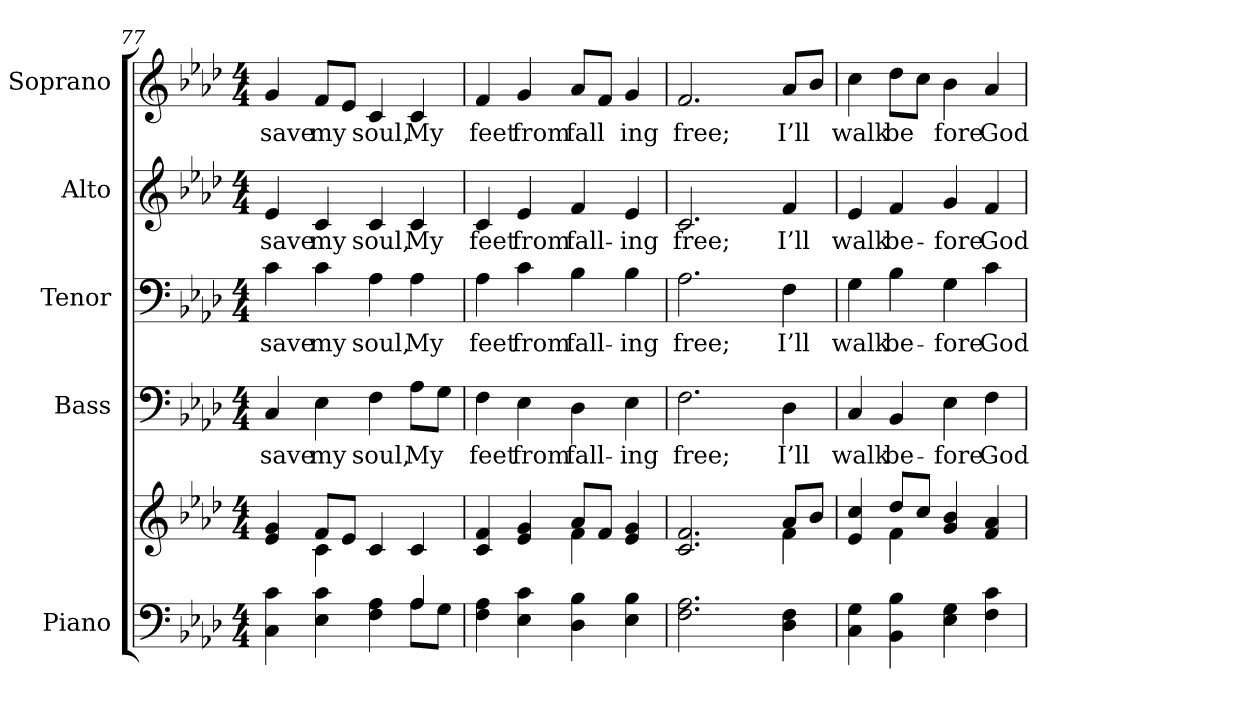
**kern	**kern	**kern	**text	**kern	**text	**kern	**text	**kern	**text
*part5	*part5	*part4	*part4	*part3	*part3	*part2	*part2	*part1	*part1
*staff6	*staff5	*staff4	*staff4	*staff3	*staff3	*staff2	*staff2	*staff1	*staff1
*I"Piano	*	*I"Bass	*	*I"Tenor	*	*I"Alto	*	*I"Soprano	*
*I'Pno.	*	*I'B.	*	*I'T.	*	*I'A.	*	*I'S.	*
!!LO:PB:g=z
*clefF4	*clefG2	*clefF4	*	*clefF4	*	*clefG2	*	*clefG2	*
*k[b-e-a-d-]	*k[b-e-a-d-]	*k[b-e-a-d-]	*	*k[b-e-a-d-]	*	*k[b-e-a-d-]	*	*k[b-e-a-d-]	*
*A-:	*A-:	*A-:	*	*A-:	*	*A-:	*	*A-:	*
*M4/4	*M4/4	*M4/4	*	*M4/4	*	*M4/4	*	*M4/4	*
=77	=77	=77	=77	=77	=77	=77	=77	=77	=77
*^	*^	*	*	*	*	*	*	*	*
!	!	!	!	!	!LO:LY:b:color=#000000	!	!	!	!	!	!
!	!	!	!	!	!	!	!LO:LY:b:color=#000000	!	!	!	!
!	!	!	!	!	!	!	!	!	!LO:LY:b:color=#000000	!	!
!	!	!	!	!	!	!	!	!	!	!	!LO:LY:b:color=#000000
4Ci\ 4ci	2ryy	4e-i/ 4gi	4ryy	4Ci/	save	4ci\	save	4e-i/	save	4gi/	save
!	!	!	!	!	!LO:LY:b:color=#000000	!	!	!	!	!	!
!	!	!	!	!	!	!	!LO:LY:b:color=#000000	!	!	!	!
!	!	!	!	!	!	!	!	!	!LO:LY:b:color=#000000	!	!
!	!	!	!	!	!	!	!	!	!	!	!LO:LY:b:color=#000000
4E-i\ 4ci	.	8fi/L	4ci\	4E-i\	my	4ci\	my	4ci/	my	8fi/L	my
.	.	8e-i/J	.	.	.	.	.	.	.	8e-i/J	.
!	!	!	!	!	!LO:LY:b:color=#000000	!	!	!	!	!	!
!	!	!	!	!	!	!	!LO:LY:b:color=#000000	!	!	!	!
!	!	!	!	!	!	!	!	!	!LO:LY:b:color=#000000	!	!
!	!	!	!	!	!	!	!	!	!	!	!LO:LY:b:color=#000000
4Fi\ 4A-i	4ryy	4ci/	2ryy	4Fi\	soul,	4A-i\	soul,	4ci/	soul,	4ci/	soul,
!	!	!	!	!	!LO:LY:b:color=#000000	!	!	!	!	!	!
!	!	!	!	!	!	!	!LO:LY:b:color=#000000	!	!	!	!
!	!	!	!	!	!	!	!	!	!LO:LY:b:color=#000000	!	!
!	!	!	!	!	!	!	!	!	!	!	!LO:LY:b:color=#000000
4A-i/	8A-i\L	4ci/	.	8A-i\L	My	4A-i\	My	4ci/	My	4ci/	My
.	8Gi\J	.	.	8Gi\J	.	.	.	.	.	.	.
*v	*v	*	*	*	*	*	*	*	*	*	*
=78	=78	=78	=78	=78	=78	=78	=78	=78	=78	=78
*^	*	*	*	*	*	*	*	*	*	*
!	!	!	!	!	!LO:LY:b:color=#000000	!	!	!	!	!	!
*v	*v	*	*	*	*	*	*	*	*	*	*
*^	*	*	*	*	*	*	*	*	*	*
!	!	!	!	!	!	!	!LO:LY:b:color=#000000	!	!	!	!
*v	*v	*	*	*	*	*	*	*	*	*	*
*^	*	*	*	*	*	*	*	*	*	*
!	!	!	!	!	!	!	!	!	!LO:LY:b:color=#000000	!	!
*v	*v	*	*	*	*	*	*	*	*	*	*
*^	*	*	*	*	*	*	*	*	*	*
!	!	!	!	!	!	!	!	!	!	!	!LO:LY:b:color=#000000
*v	*v	*	*	*	*	*	*	*	*	*	*
4Fi\ 4A-i	4ci/ 4fi	2ryy	4Fi\	feet	4A-i\	feet	4ci/	feet	4fi/	feet
!	!	!	!	!LO:LY:b:color=#000000	!	!	!	!	!	!
!	!	!	!	!	!	!LO:LY:b:color=#000000	!	!	!	!
!	!	!	!	!	!	!	!	!LO:LY:b:color=#000000	!	!
!	!	!	!	!	!	!	!	!	!	!LO:LY:b:color=#000000
4E-i\ 4ci	4e-i/ 4gi	.	4E-i\	from	4ci\	from	4e-i/	from	4gi/	from
!	!	!	!	!LO:LY:b:color=#000000	!	!	!	!	!	!
!	!	!	!	!	!	!LO:LY:b:color=#000000	!	!	!	!
!	!	!	!	!	!	!	!	!LO:LY:b:color=#000000	!	!
!	!	!	!	!	!	!	!	!	!	!LO:LY:b:color=#000000
4D-i\ 4B-i	8a-i/L	4fi\	4D-i\	fall-	4B-i\	fall-	4fi/	fall-	8a-i/L	fall
.	8fi/J	.	.	.	.	.	.	.	8fi/J	.
!	!	!	!	!LO:LY:b:color=#000000	!	!	!	!	!	!
!	!	!	!	!	!	!LO:LY:b:color=#000000	!	!	!	!
!	!	!	!	!	!	!	!	!LO:LY:b:color=#000000	!	!
!	!	!	!	!	!	!	!	!	!	!LO:LY:b:color=#000000
4E-i\ 4B-i	4e-i/ 4gi	4ryy	4E-i\	-ing	4B-i\	-ing	4e-i/	-ing	4gi/	ing
=79	=79	=79	=79	=79	=79	=79	=79	=79	=79	=79
!	!	!	!	!LO:LY:b:color=#000000	!	!	!	!	!	!
!	!	!	!	!	!	!LO:LY:b:color=#000000	!	!	!	!
!	!	!	!	!	!	!	!	!LO:LY:b:color=#000000	!	!
!	!	!	!	!	!	!	!	!	!	!LO:LY:b:color=#000000
2.Fi\ 2.A-i	2.ci/ 2.fi	2ryy	2.Fi\	free;	2.A-i\	free;	2.ci/	free;	2.fi/	free;
.	.	4ryy	.	.	.	.	.	.	.	.
!	!	!	!	!LO:LY:b:color=#000000	!	!	!	!	!	!
!	!	!	!	!	!	!LO:LY:b:color=#000000	!	!	!	!
!	!	!	!	!	!	!	!	!LO:LY:b:color=#000000	!	!
!	!	!	!	!	!	!	!	!	!	!LO:LY:b:color=#000000
4D-i\ 4Fi	8a-i/L	4fi\	4D-i\	I’ll	4Fi\	I’ll	4fi/	I’ll	8a-i/L	I’ll
.	8b-i/J	.	.	.	.	.	.	.	8b-i/J	.
!!LO:PB:g=z
=80	=80	=80	=80	=80	=80	=80	=80	=80	=80	=80
!	!	!	!	!LO:LY:b:color=#000000	!	!	!	!	!	!
!	!	!	!	!	!	!LO:LY:b:color=#000000	!	!	!	!
!	!	!	!	!	!	!	!	!LO:LY:b:color=#000000	!	!
!	!	!	!	!	!	!	!	!	!	!LO:LY:b:color=#000000
4Ci\ 4Gi	4e-i/ 4cci	4ryy	4Ci/	walk	4Gi\	walk	4e-i/	walk	4cci\	walk
!	!	!	!	!LO:LY:b:color=#000000	!	!	!	!	!	!
!	!	!	!	!	!	!LO:LY:b:color=#000000	!	!	!	!
!	!	!	!	!	!	!	!	!LO:LY:b:color=#000000	!	!
!	!	!	!	!	!	!	!	!	!	!LO:LY:b:color=#000000
4BB-i\ 4B-i	8dd-i/L	4fi\	4BB-i/	be-	4B-i\	be-	4fi/	be-	8dd-i\L	be
.	8cci/J	.	.	.	.	.	.	.	8cci\J	.
!	!	!	!	!LO:LY:b:color=#000000	!	!	!	!	!	!
!	!	!	!	!	!	!LO:LY:b:color=#000000	!	!	!	!
!	!	!	!	!	!	!	!	!LO:LY:b:color=#000000	!	!
!	!	!	!	!	!	!	!	!	!	!LO:LY:b:color=#000000
4E-i\ 4Gi	4gi/ 4b-i	2ryy	4E-i\	-fore	4Gi\	-fore	4gi/	-fore	4b-i\	fore
!	!	!	!	!LO:LY:b:color=#000000	!	!	!	!	!	!
!	!	!	!	!	!	!LO:LY:b:color=#000000	!	!	!	!
!	!	!	!	!	!	!	!	!LO:LY:b:color=#000000	!	!
!	!	!	!	!	!	!	!	!	!	!LO:LY:b:color=#000000
4Fi\ 4ci	4fi/ 4a-i	.	4Fi\	God	4ci\	God	4fi/	God	4a-i/	God
*	*v	*v	*	*	*	*	*	*	*	*
=	=	=	=	=	=	=	=	=	=
*-	*-	*-	*-	*-	*-	*-	*-	*-	*-
